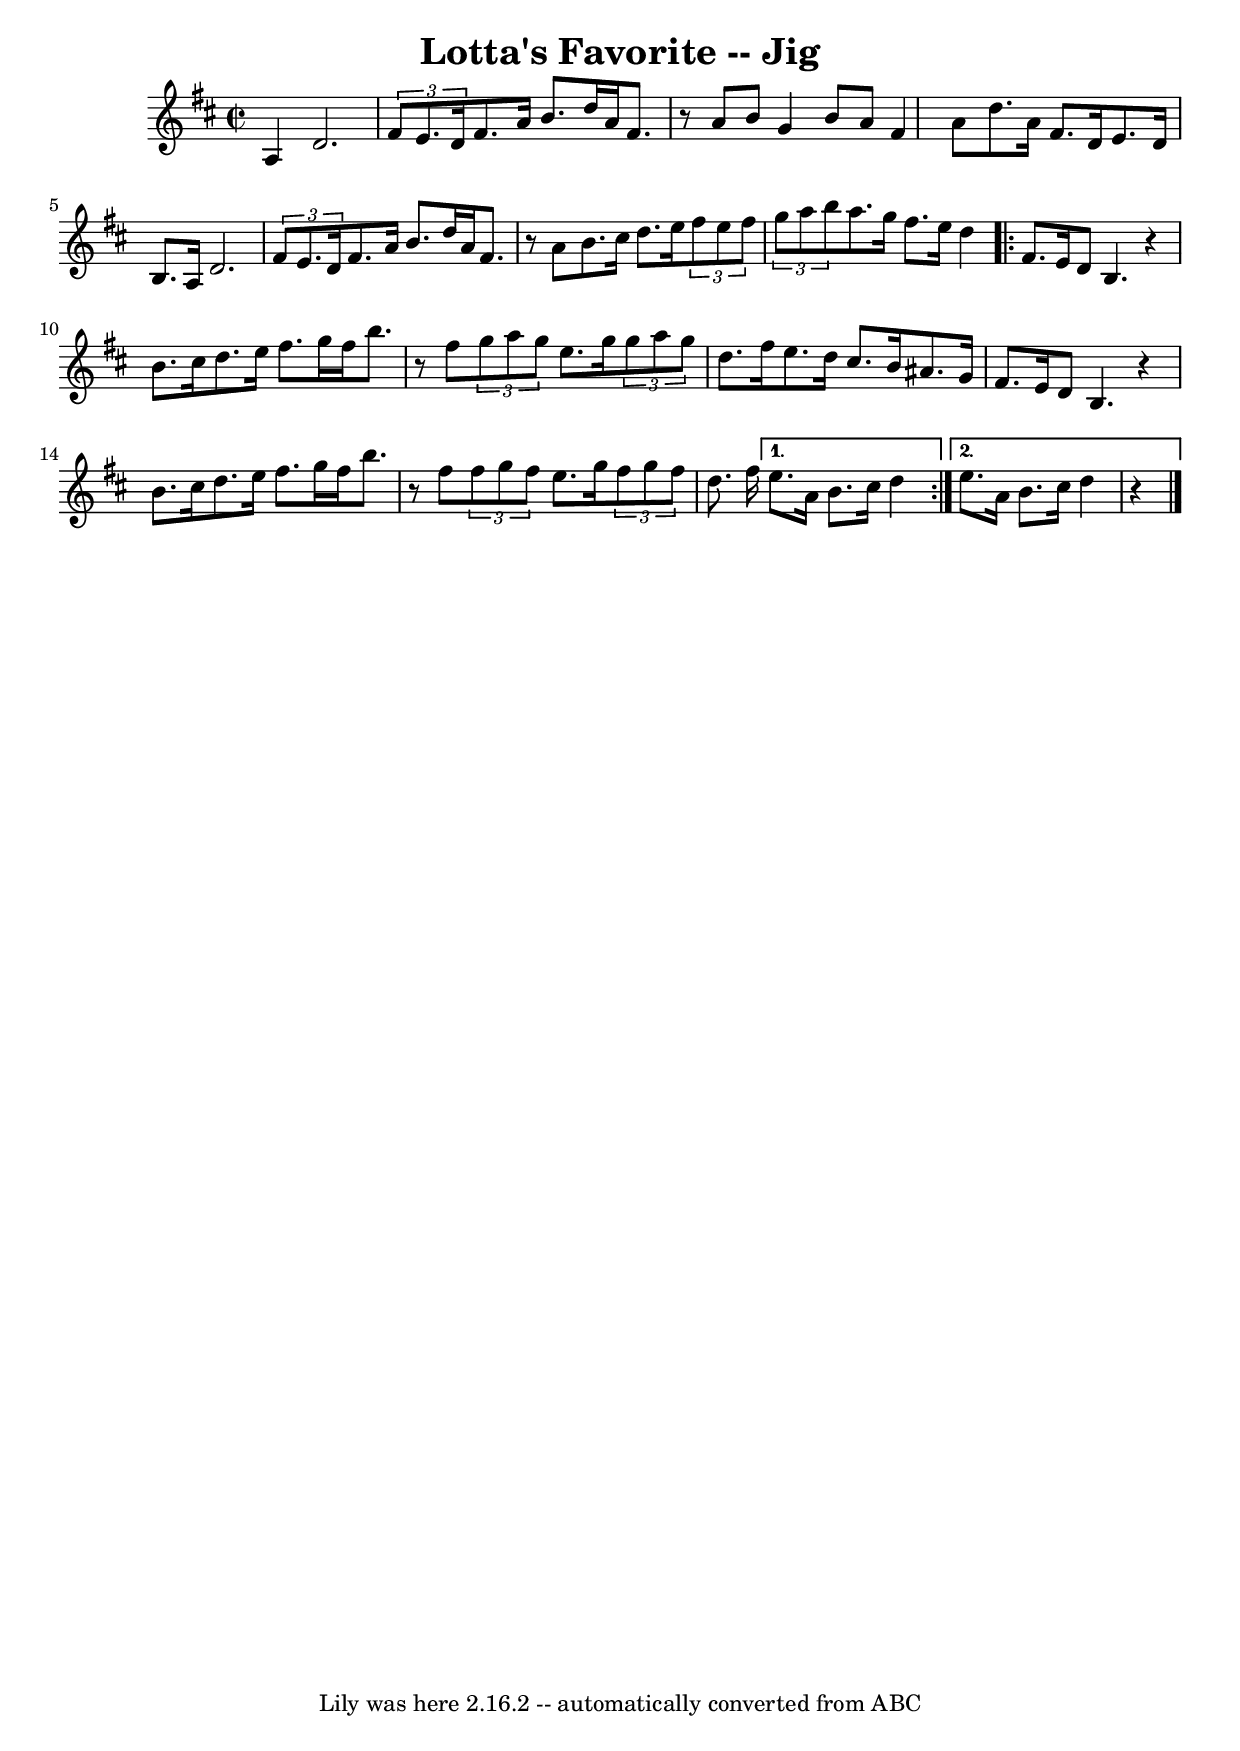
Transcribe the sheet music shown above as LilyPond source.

\version "2.16.2"
\include "Mammoth.ily"
\header {
  %% book = "Ryan's Mammoth Collection"
  crossRefNumber = "1"
  footnotes = "\\\\117 658"
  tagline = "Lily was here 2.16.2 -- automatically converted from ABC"
  title = "Lotta's Favorite -- Jig"

}
voicedefault =  {


  \override Staff.TimeSignature #'style = #'C
  \time 2/2 
  \key d \major
 a4  |
  d'2.    \times 2/3 { fis'8    
		       e'8. d'16  
		     }   |
  fis'8. a'16 b'8. d''16 a'16 fis'8.  
  r8 a'8    |
  b'8 g'4 b'8 a'8 fis'4 a'8    |
  
  d''8. a'16 fis'8. d'16 e'8. d'16 b8. a16    |
  
  d'2.    \times 2/3 { fis'8 e'8. d'16  
		     }   |
  fis'8. a'16    
  b'8. d''16 a'16 fis'8.    r8 a'8    |
  b'8. cis''16    
  d''8. e''16    \times 2/3 { fis''8 e''8 fis''8  
			    }   \times 2/3 {   
			      g''8 a''8 b''8  
			    }   |
  a''8. g''16 fis''8. e''16 d''4 
  
  \repeat volta 2 {
    fis'8. e'16  |
    d'8 b4.    r4 b'8.    
    cis''16    |
    d''8. e''16 fis''8. g''16 fis''16 b''8.    
    r8 fis''8    |
    \times 2/3 { g''8 a''8 g''8  
	       } e''8. g''16 
    \times 2/3 { g''8 a''8 g''8  
	       } d''8. fis''16    |
    
    e''8. d''16 cis''8. b'16 ais'8. g'16 fis'8. e'16    
    |
    d'8 b4.    r4 b'8. cis''16    |
    d''8. e''16    
    fis''8. g''16 fis''16 b''8.    r8 fis''8    |
    \times 2/3 {   
      fis''8 g''8 fis''8  
    } e''8. g''16    \times 2/3 { fis''8 g''8   
				  fis''8  
				} d''8. fis''16    
  } \alternative{{ e''8. a'16 b'8.    
		   cis''16 d''4  
		 } { e''8. a'16 b'8. cis''16 d''4    r4   
		     \bar "|."   
		   }
	       }

}

\score{
  <<

    \context Staff="default"
    {
      \voicedefault 
      
    }

  >>
  \layout {
    
  }
  \midi {
  }

}
